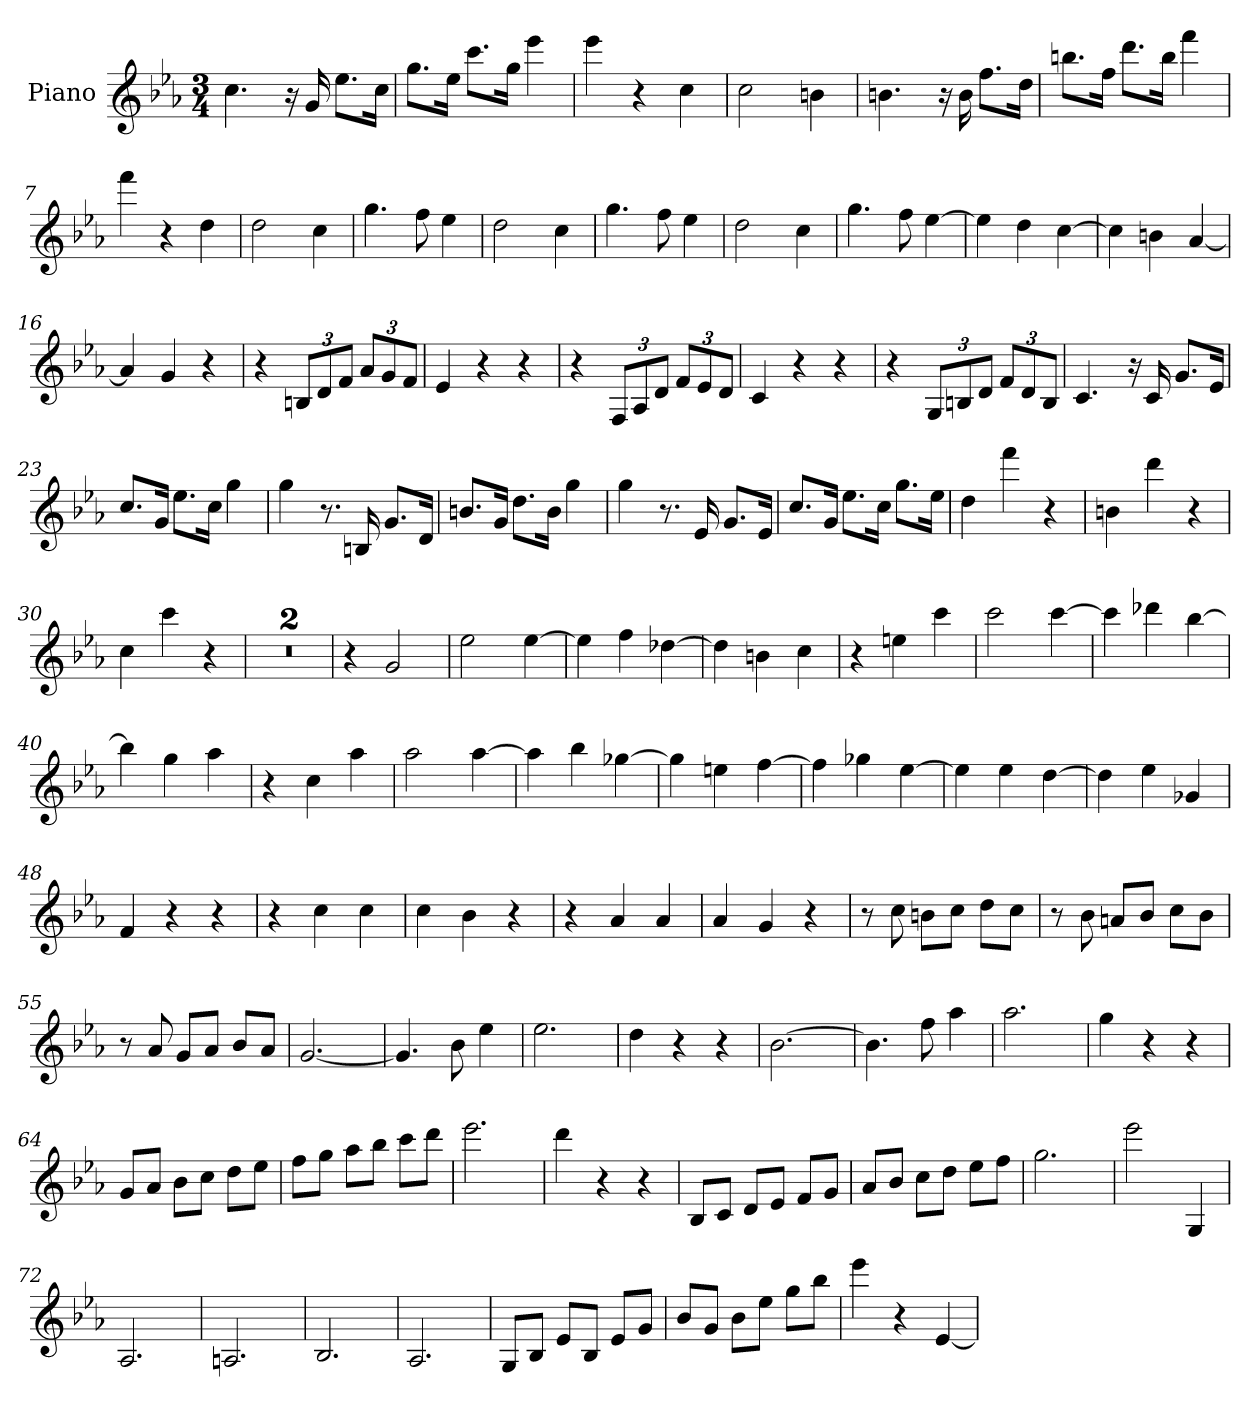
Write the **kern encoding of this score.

**kern
*part1
*staff1
*I"Piano
*I'Pno
*clefG2
*k[b-e-a-]
*c:
*M3/4
*MM160
=1
4.cc
16r
16g
8.ee-\L
16cc\Jk
=2
8.gg\L
16ee-\Jk
8.ccc\L
16gg\Jk
4eee-
=3
4eee-
4r
4cc
=4
2cc
4bn
=5
4.bn
16r
16b
8.ff\L
16dd\Jk
=6
8.bbn\L
16ff\Jk
8.ddd\L
16bb\Jk
4fff
=7
4fff
4r
4dd
=8
2dd
4cc
=9
4.gg
8ff
4ee-
=10
2dd
4cc
=11
4.gg
8ff
4ee-
=12
2dd
4cc
=13
4.gg
8ff
[4ee-
=14
4ee-]
4dd
[4cc
=15
4cc]
4bn
[4a-
=16
4a-]
4g
4r
=17
4r
12Bn/L
12d/
12f/J
12a-/L
12g/
12f/J
=18
4e-
4r
4r
=19
4r
12F/L
12A-/
12d/J
12f/L
12e-/
12d/J
=20
4c
4r
4r
=21
4r
12G/L
12Bn/
12d/J
12f/L
12d/
12B/J
=22
4.c
16r
16c
8.g/L
16e-/Jk
=23
8.cc/L
16g/Jk
8.ee-\L
16cc\Jk
4gg
=24
4gg
8.r
16Bn
8.g/L
16d/Jk
=25
8.bn/L
16g/Jk
8.dd\L
16b\Jk
4gg
=26
4gg
8.r
16e-
8.g/L
16e-/Jk
=27
8.cc/L
16g/Jk
8.ee-\L
16cc\Jk
8.gg\L
16ee-\Jk
=28
4dd
4fff
4r
=29
4bn
4ddd
4r
=30
4cc
4ccc
4r
=31
2.r
=32
2.r
=33
4r
2g
=34
2ee-
[4ee-
=35
4ee-]
4ff
[4dd-X
=36
4dd-]
4bn
4cc
=37
4r
4een
4ccc
=38
2ccc
[4ccc
=39
4ccc]
4ddd-X
[4bb-
=40
4bb-]
4gg
4aa-
=41
4r
4cc
4aa-
=42
2aa-
[4aa-
=43
4aa-]
4bb-
[4gg-X
=44
4gg-]
4een
[4ff
=45
4ff]
4gg-X
[4ee-
=46
4ee-]
4ee-
[4dd
=47
4dd]
4ee-
4g-X
=48
4f
4r
4r
=49
4r
4cc
4cc
=50
4cc
4b-
4r
=51
4r
4a-
4a-
=52
4a-
4g
4r
=53
8r
8cc
8bn\L
8cc\J
8dd\L
8cc\J
=54
8r
8b-
8an/L
8b-/J
8cc\L
8b-\J
=55
8r
8a-
8g/L
8a-/J
8b-/L
8a-/J
=56
[2.g
=57
4.g]
8b-
4ee-
=58
2.ee-
=59
4dd
4r
4r
=60
[2.b-
=61
4.b-]
8ff
4aa-
=62
2.aa-
=63
4gg
4r
4r
=64
8g/L
8a-/J
8b-\L
8cc\J
8dd\L
8ee-\J
=65
8ff\L
8gg\J
8aa-\L
8bb-\J
8ccc\L
8ddd\J
=66
2.eee-
=67
4ddd
4r
4r
=68
8B-/L
8c/J
8d/L
8e-/J
8f/L
8g/J
=69
8a-/L
8b-/J
8cc\L
8dd\J
8ee-\L
8ff\J
=70
2.gg
=71
2eee-
4G
=72
2.A-
=73
2.An
=74
2.B-
=75
2.A-
=76
8G/L
8B-/J
8e-/L
8B-/J
8e-/L
8g/J
=77
8b-/L
8g/J
8b-\L
8ee-\J
8gg\L
8bb-\J
=78
4eee-
4r
[4e-
=
*-
